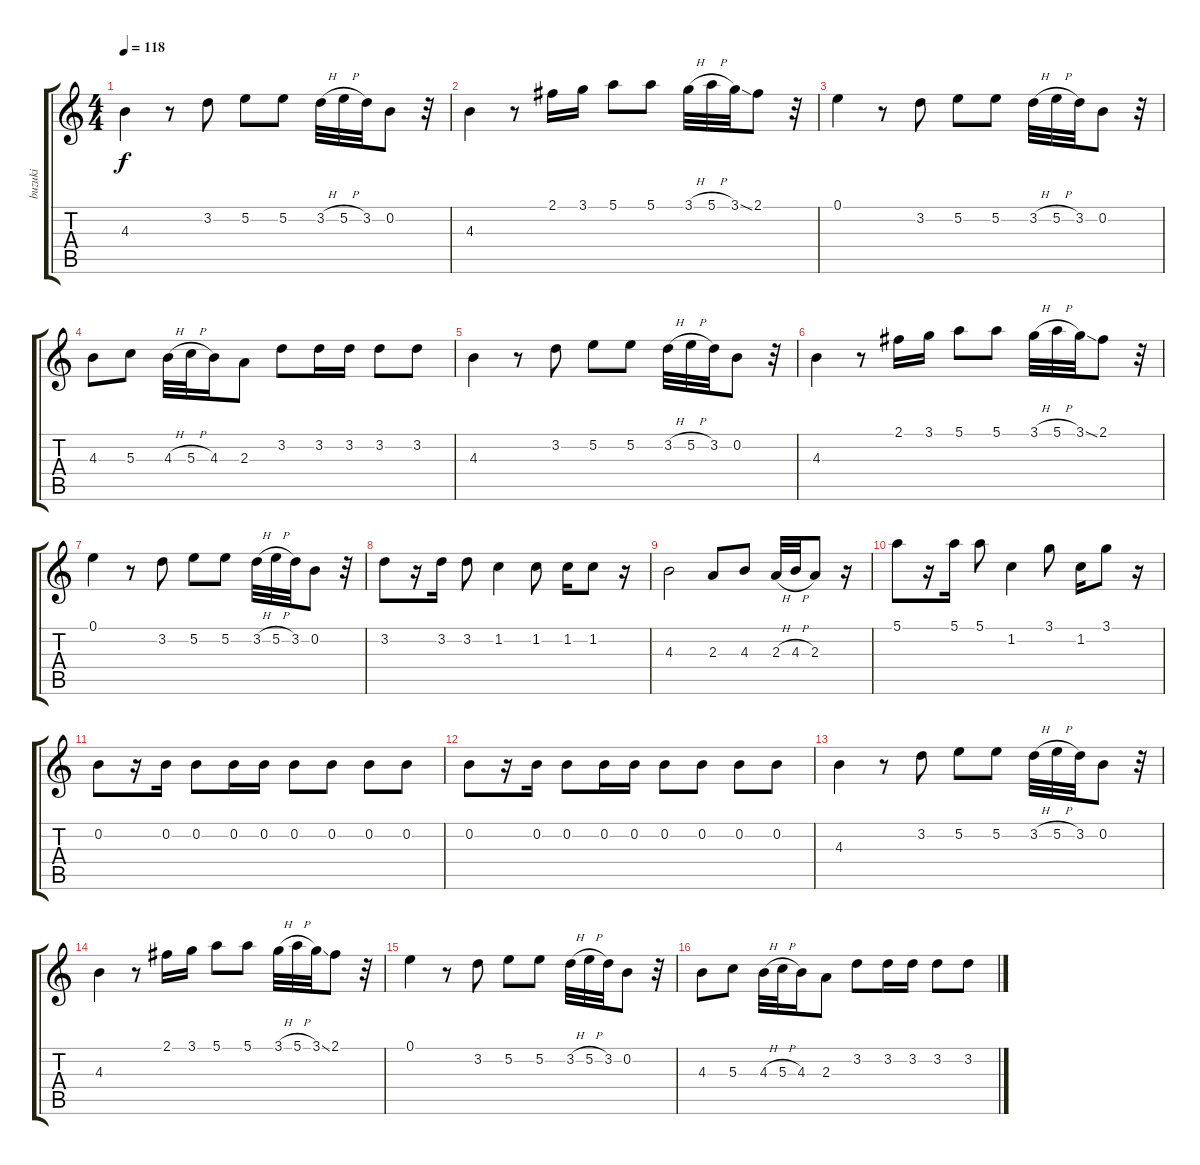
\track ("buzuki" "buzuki") {instrument acousticguitarnylon}
\staff {score tabs}
\tuning (E4 B3 G3 D3 A2 E2) {hide}
\ts (4 4)
\tempo 118
\clef g2
\ks c
4.3.4{dy f} r.8 3.2.8 5.2.8 5.2.8 3.2{h}.32 5.2{h}.32 3.2.32 0.2.8 r.32 |
4.3.4 r.8 2.1.16 3.1.16 5.1.8 5.1.8 3.1{h}.32 5.1{h}.32 3.1{ss}.32 2.1.8 r.32 |
0.1.4 r.8 3.2.8 5.2.8 5.2.8 3.2{h}.32 5.2{h}.32 3.2.32 0.2.8 r.32 |
4.3.8 5.3.8 4.3{h}.32 5.3{h}.32 4.3.16 2.3.8 3.2.8 3.2.16 3.2.16 3.2.8 3.2.8 |
4.3.4 r.8 3.2.8 5.2.8 5.2.8 3.2{h}.32 5.2{h}.32 3.2.32 0.2.8 r.32 |
4.3.4 r.8 2.1.16 3.1.16 5.1.8 5.1.8 3.1{h}.32 5.1{h}.32 3.1{ss}.32 2.1.8 r.32 |
0.1.4 r.8 3.2.8 5.2.8 5.2.8 3.2{h}.32 5.2{h}.32 3.2.32 0.2.8 r.32 |
3.2.8 r.16 3.2.16 3.2.8 1.2.4 1.2.8 1.2.16 1.2.8 r.16 |
4.3.2 2.3.8 4.3.8 2.3{h}.32 4.3{h}.32 2.3.8 r.16 |
5.1.8 r.16 5.1.16 5.1.8 1.2.4 3.1.8 1.2.16 3.1.8 r.16 |
0.2.8 r.16 0.2.16 0.2.8 0.2.16 0.2.16 0.2.8 0.2.8 0.2.8 0.2.8 |
0.2.8 r.16 0.2.16 0.2.8 0.2.16 0.2.16 0.2.8 0.2.8 0.2.8 0.2.8 |
4.3.4 r.8 3.2.8 5.2.8 5.2.8 3.2{h}.32 5.2{h}.32 3.2.32 0.2.8 r.32 |
4.3.4 r.8 2.1.16 3.1.16 5.1.8 5.1.8 3.1{h}.32 5.1{h}.32 3.1{ss}.32 2.1.8 r.32 |
0.1.4 r.8 3.2.8 5.2.8 5.2.8 3.2{h}.32 5.2{h}.32 3.2.32 0.2.8 r.32 |
4.3.8 5.3.8 4.3{h}.32 5.3{h}.32 4.3.16 2.3.8 3.2.8 3.2.16 3.2.16 3.2.8 3.2.8
